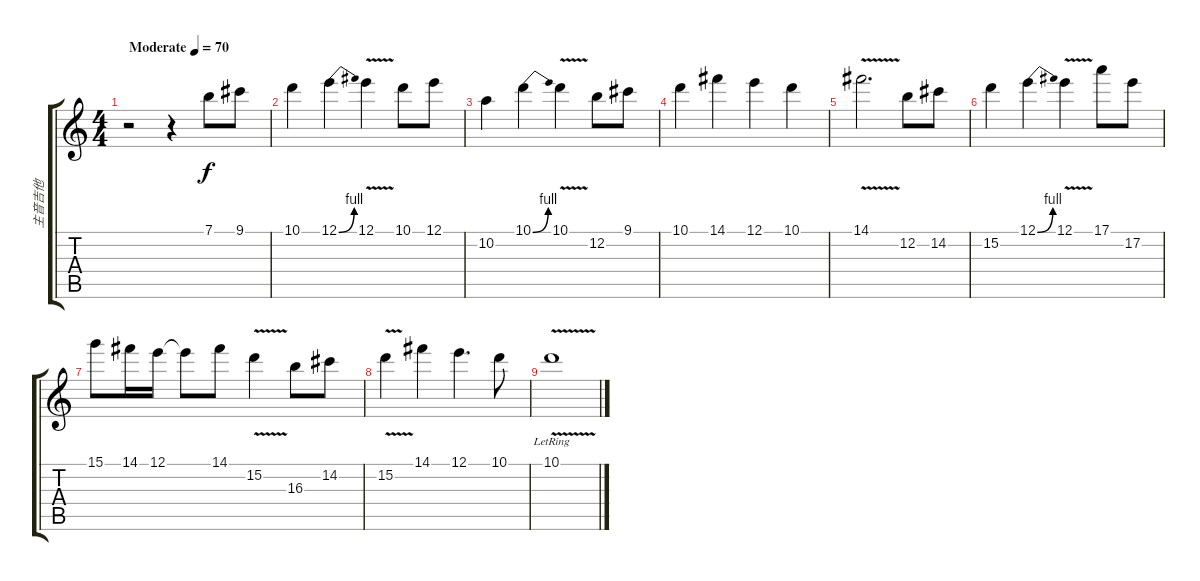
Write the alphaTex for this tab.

\track ("主音吉他" "主音吉他") {instrument distortionguitar}
\staff {score tabs}
\tuning (E4 B3 G3 D3 A2 E2) {hide}
\ts (4 4)
\tempo (70 "Moderate")
\clef g2
\ks c
r.2{dy f instrument distortionguitar} r.4 7.1.8 9.1.8 |
10.1.4 12.1{be (bend 0 0 60 4)}.4 12.1{v}.4 10.1.8 12.1.8 |
10.2.4 10.1{be (bend 0 0 60 4)}.4 10.1{v}.4 12.2.8 9.1.8 |
10.1.4 14.1.4{txt ""} 12.1.4 10.1.4 |
14.1{v}.2{d} 12.2.8 14.2.8 |
15.2.4 12.1{be (bend 0 0 60 4)}.4 12.1{v}.4 17.1.8 17.2.8 |
15.1.8 14.1.16 12.1.16 12.1{t}.8 14.1.8 15.2{v}.4 16.3.8 14.2.8 |
15.2{v}.4 14.1.4 12.1.4{d} 10.1.8 |
10.1{v lr}.1{volume 0}
